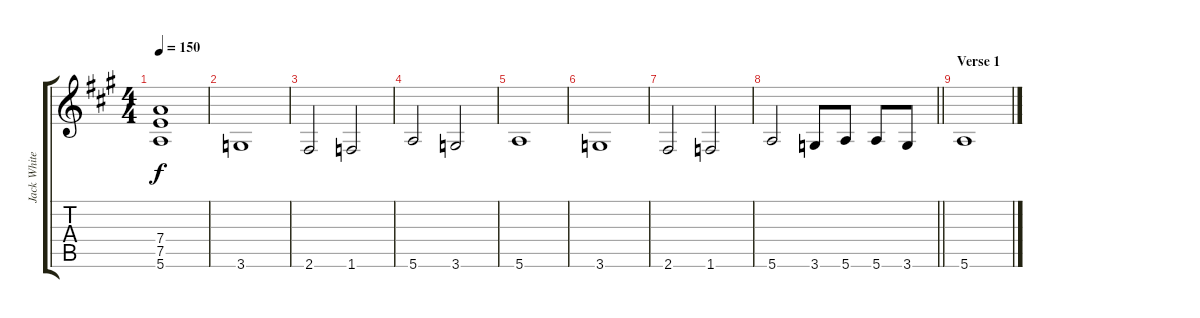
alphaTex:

\track ("Jack White Big Muff" "Jack White") {instrument distortionguitar}
\staff {score tabs}
\tuning (E4 B3 G3 D3 A2 E2) {hide}
\ts (4 4)
\tempo 150
\clef g2
\ks a
(7.4 7.5 5.6).1{dy f} |
3.6.1 |
2.6.2 1.6.2 |
5.6.2 3.6.2 |
5.6.1 |
3.6.1 |
2.6.2 1.6.2 |
\barLineRight lightlight
5.6.2 3.6.8 5.6.8 5.6.8 3.6.8 |
\section ("" "Verse 1")
5.6.1
